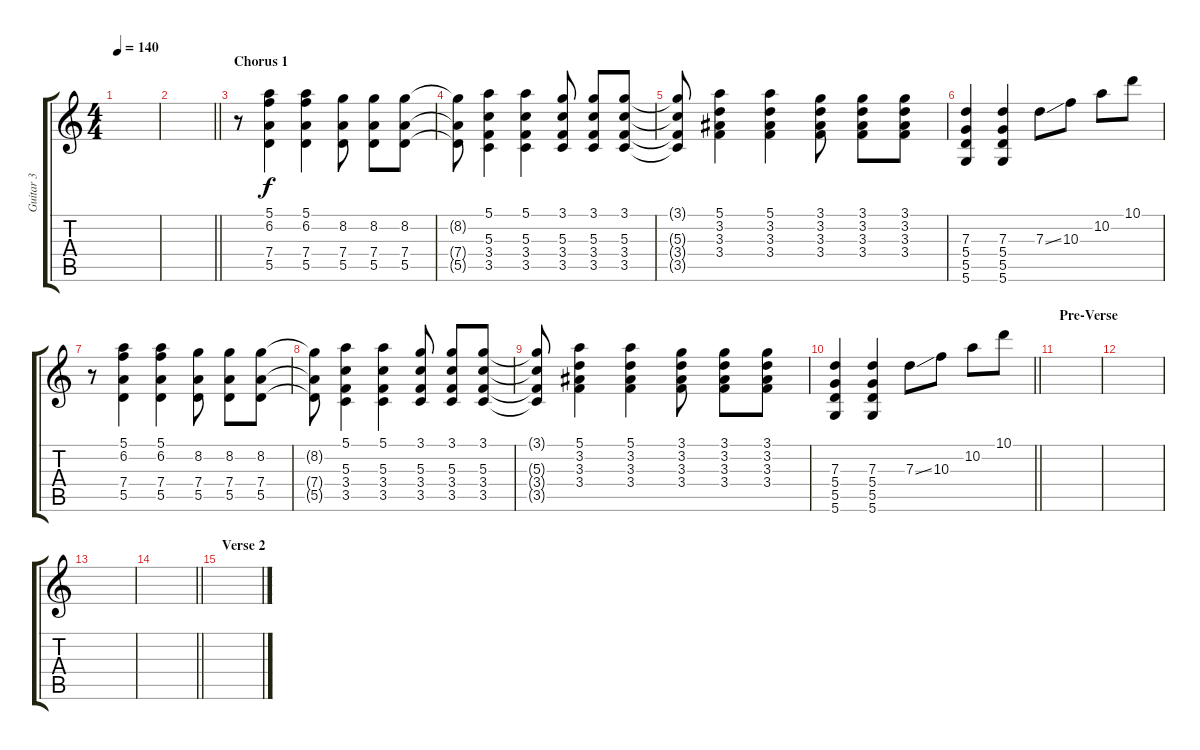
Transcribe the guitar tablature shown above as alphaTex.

\track ("Guitar 3" "Guitar 3") {instrument electricguitarclean}
\staff {score tabs}
\tuning (E4 B3 G3 D3 A2 D2) {hide}
\ts (4 4)
\tempo 140
\clef g2
\ks c
|
\barLineRight lightlight
|
\section ("" "Chorus 1")
r.8{volume 15 balance 16 instrument overdrivenguitar} (5.1 6.2 7.4 5.5).4 (5.1 6.2 7.4 5.5).4 (8.2 7.4 5.5).8 (8.2 7.4 5.5).8 (8.2 7.4 5.5).8 |
(8.2{t} 7.4{t} 5.5{t}).8 (5.1 5.3 3.4 3.5).4 (5.1 5.3 3.4 3.5).4 (3.1 5.3 3.4 3.5).8 (3.1 5.3 3.4 3.5).8 (3.1 5.3 3.4 3.5).8 |
(3.1{t} 5.3{t} 3.4{t} 3.5{t}).8 (5.1 3.2 3.3 3.4).4 (5.1 3.2 3.3 3.4).4 (3.1 3.2 3.3 3.4).8 (3.1 3.2 3.3 3.4).8 (3.1 3.2 3.3 3.4).8 |
(7.3 5.4 5.5 5.6).4 (7.3 5.4 5.5 5.6).4 7.3{ss}.8 10.3.8 10.2.8 10.1.8 |
r.8 (5.1 6.2 7.4 5.5).4 (5.1 6.2 7.4 5.5).4 (8.2 7.4 5.5).8 (8.2 7.4 5.5).8 (8.2 7.4 5.5).8 |
(8.2{t} 7.4{t} 5.5{t}).8 (5.1 5.3 3.4 3.5).4 (5.1 5.3 3.4 3.5).4 (3.1 5.3 3.4 3.5).8 (3.1 5.3 3.4 3.5).8 (3.1 5.3 3.4 3.5).8 |
(3.1{t} 5.3{t} 3.4{t} 3.5{t}).8 (5.1 3.2 3.3 3.4).4 (5.1 3.2 3.3 3.4).4 (3.1 3.2 3.3 3.4).8 (3.1 3.2 3.3 3.4).8 (3.1 3.2 3.3 3.4).8 |
\barLineRight lightlight
(7.3 5.4 5.5 5.6).4 (7.3 5.4 5.5 5.6).4 7.3{ss}.8 10.3.8 10.2.8 10.1.8 |
\section ("" "Pre-Verse")
|
|
|
\barLineRight lightlight
|
\section ("" "Verse 2")
